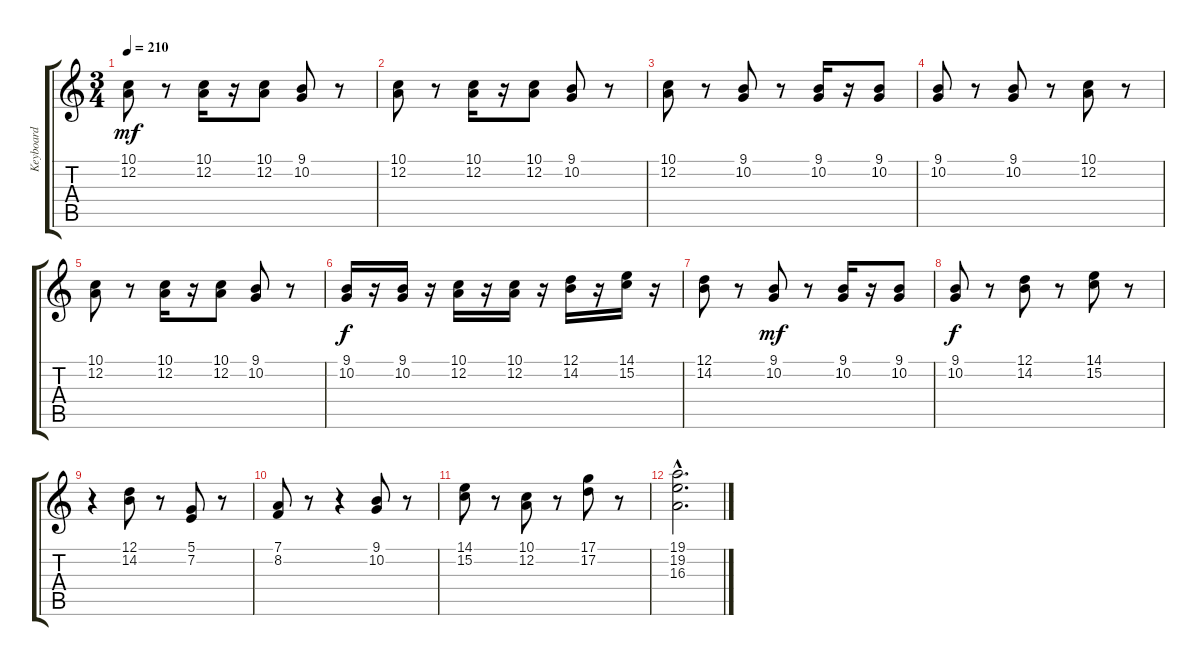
\track ("Keyboard" "Keyboard") {instrument stringensemble1}
\staff {score tabs}
\tuning (D4 A3 F3 C3 G2 D2) {hide}
\ts (3 4)
\tempo 210
\clef g2
\ks c
(10.1 12.2).8{dy mf} r.8 (10.1 12.2).16 r.16 (10.1 12.2).8 (9.1 10.2).8 r.8 |
(10.1 12.2).8 r.8 (10.1 12.2).16 r.16 (10.1 12.2).8 (9.1 10.2).8 r.8 |
(10.1 12.2).8 r.8 (9.1 10.2).8 r.8 (9.1 10.2).16 r.16 (9.1 10.2).8 |
(9.1 10.2).8 r.8 (9.1 10.2).8 r.8 (10.1 12.2).8 r.8 |
(10.1 12.2).8 r.8 (10.1 12.2).16 r.16 (10.1 12.2).8 (9.1 10.2).8 r.8 |
(9.1 10.2).16{dy f} r.16 (9.1 10.2).16 r.16 (10.1 12.2).16 r.16 (10.1 12.2).16 r.16 (12.1 14.2).16 r.16 (14.1 15.2).16 r.16 |
(12.1 14.2).8 r.8 (9.1 10.2).8{dy mf} r.8 (9.1 10.2).16 r.16 (9.1 10.2).8 |
(9.1 10.2).8{dy f} r.8 (12.1 14.2).8 r.8 (14.1 15.2).8 r.8 |
r.4 (12.1 14.2).8 r.8 (5.1 7.2).8 r.8 |
(7.1 8.2).8 r.8 r.4 (9.1 10.2).8 r.8 |
(14.1 15.2).8 r.8 (10.1 12.2).8 r.8 (17.1 17.2).8 r.8 |
(19.1{hac} 19.2{hac} 16.3{hac}).2{d}
